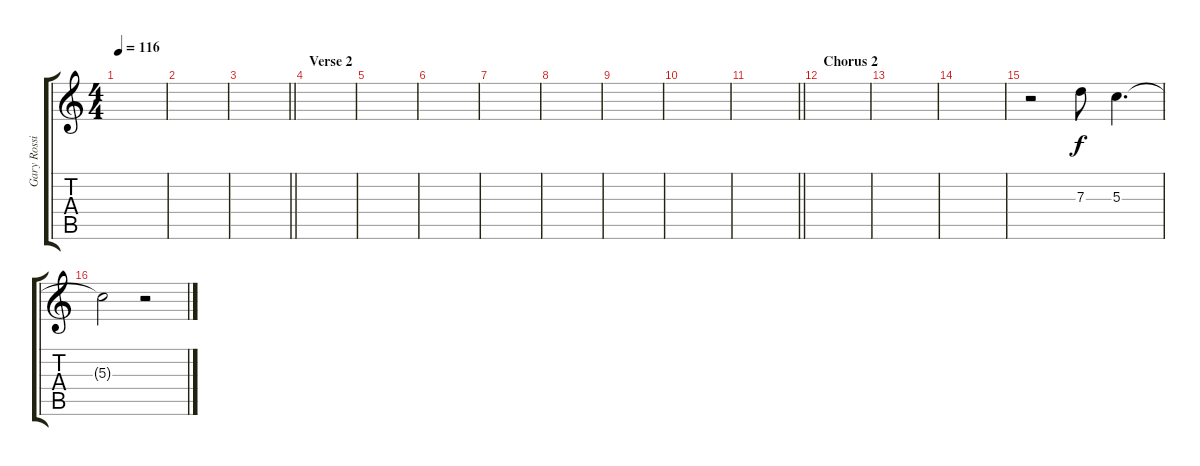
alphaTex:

\track ("Gary Rossington - Solos" "Gary Rossi") {instrument overdrivenguitar}
\staff {score tabs}
\tuning (E4 B3 G3 D3 A2 E2) {hide}
\ts (4 4)
\tempo 116
\clef g2
\ks c
|
|
\barLineRight lightlight
|
\section ("" "Verse 2")
|
|
|
|
|
|
|
\barLineRight lightlight
|
\section ("" "Chorus 2")
|
|
|
r.2 7.3.8 5.3.4{d} |
5.3{t}.2 r.2
